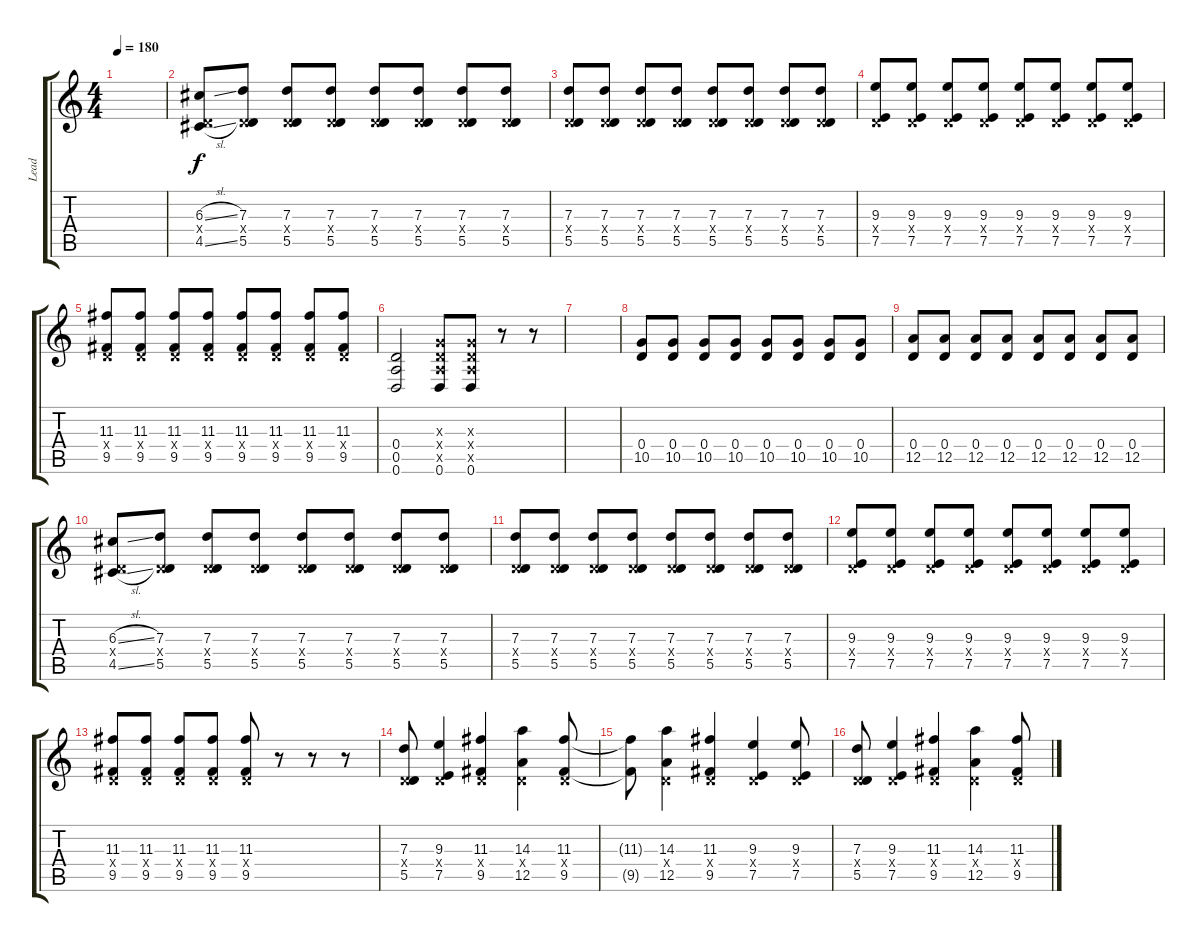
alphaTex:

\track ("Lead" "Lead") {instrument distortionguitar}
\staff {score tabs}
\tuning (E4 B3 G3 D3 A2 D2) {hide}
\ts (4 4)
\tempo 180
\clef g2
\ks c
|
(6.3{sl} 0.4{x} 4.5{sl}).8 (7.3 0.4{x} 5.5).8 (7.3 0.4{x} 5.5).8 (7.3 0.4{x} 5.5).8 (7.3 0.4{x} 5.5).8 (7.3 0.4{x} 5.5).8 (7.3 0.4{x} 5.5).8 (7.3 0.4{x} 5.5).8 |
(7.3 0.4{x} 5.5).8 (7.3 0.4{x} 5.5).8 (7.3 0.4{x} 5.5).8 (7.3 0.4{x} 5.5).8 (7.3 0.4{x} 5.5).8 (7.3 0.4{x} 5.5).8 (7.3 0.4{x} 5.5).8 (7.3 0.4{x} 5.5).8 |
(9.3 0.4{x} 7.5).8 (9.3 0.4{x} 7.5).8 (9.3 0.4{x} 7.5).8 (9.3 0.4{x} 7.5).8 (9.3 0.4{x} 7.5).8 (9.3 0.4{x} 7.5).8 (9.3 0.4{x} 7.5).8 (9.3 0.4{x} 7.5).8 |
(11.3 0.4{x} 9.5).8 (11.3 0.4{x} 9.5).8 (11.3 0.4{x} 9.5).8 (11.3 0.4{x} 9.5).8 (11.3 0.4{x} 9.5).8 (11.3 0.4{x} 9.5).8 (11.3 0.4{x} 9.5).8 (11.3 0.4{x} 9.5).8 |
(0.4 0.5 0.6).2 (0.3{x} 0.4{x} 0.5{x} 0.6).8 (0.3{x} 0.4{x} 0.5{x} 0.6).8 r.8 r.8 |
|
(0.4 10.5).8 (0.4 10.5).8 (0.4 10.5).8 (0.4 10.5).8 (0.4 10.5).8 (0.4 10.5).8 (0.4 10.5).8 (0.4 10.5).8 |
(0.4 12.5).8 (0.4 12.5).8 (0.4 12.5).8 (0.4 12.5).8 (0.4 12.5).8 (0.4 12.5).8 (0.4 12.5).8 (0.4 12.5).8 |
(6.3{sl} 0.4{x} 4.5{sl}).8 (7.3 0.4{x} 5.5).8 (7.3 0.4{x} 5.5).8 (7.3 0.4{x} 5.5).8 (7.3 0.4{x} 5.5).8 (7.3 0.4{x} 5.5).8 (7.3 0.4{x} 5.5).8 (7.3 0.4{x} 5.5).8 |
(7.3 0.4{x} 5.5).8 (7.3 0.4{x} 5.5).8 (7.3 0.4{x} 5.5).8 (7.3 0.4{x} 5.5).8 (7.3 0.4{x} 5.5).8 (7.3 0.4{x} 5.5).8 (7.3 0.4{x} 5.5).8 (7.3 0.4{x} 5.5).8 |
(9.3 0.4{x} 7.5).8 (9.3 0.4{x} 7.5).8 (9.3 0.4{x} 7.5).8 (9.3 0.4{x} 7.5).8 (9.3 0.4{x} 7.5).8 (9.3 0.4{x} 7.5).8 (9.3 0.4{x} 7.5).8 (9.3 0.4{x} 7.5).8 |
(11.3 0.4{x} 9.5).8 (11.3 0.4{x} 9.5).8 (11.3 0.4{x} 9.5).8 (11.3 0.4{x} 9.5).8 (11.3 0.4{x} 9.5).8 r.8 r.8 r.8 |
(7.3 0.4{x} 5.5).8{dy f} (9.3 0.4{x} 7.5).4 (11.3 0.4{x} 9.5).4 (14.3 0.4{x} 12.5).4 (11.3 0.4{x} 9.5).8 |
(11.3{t} 9.5{t}).8 (14.3 0.4{x} 12.5).4 (11.3 0.4{x} 9.5).4 (9.3 0.4{x} 7.5).4 (9.3 0.4{x} 7.5).8 |
(7.3 0.4{x} 5.5).8 (9.3 0.4{x} 7.5).4 (11.3 0.4{x} 9.5).4 (14.3 0.4{x} 12.5).4 (11.3 0.4{x} 9.5).8
